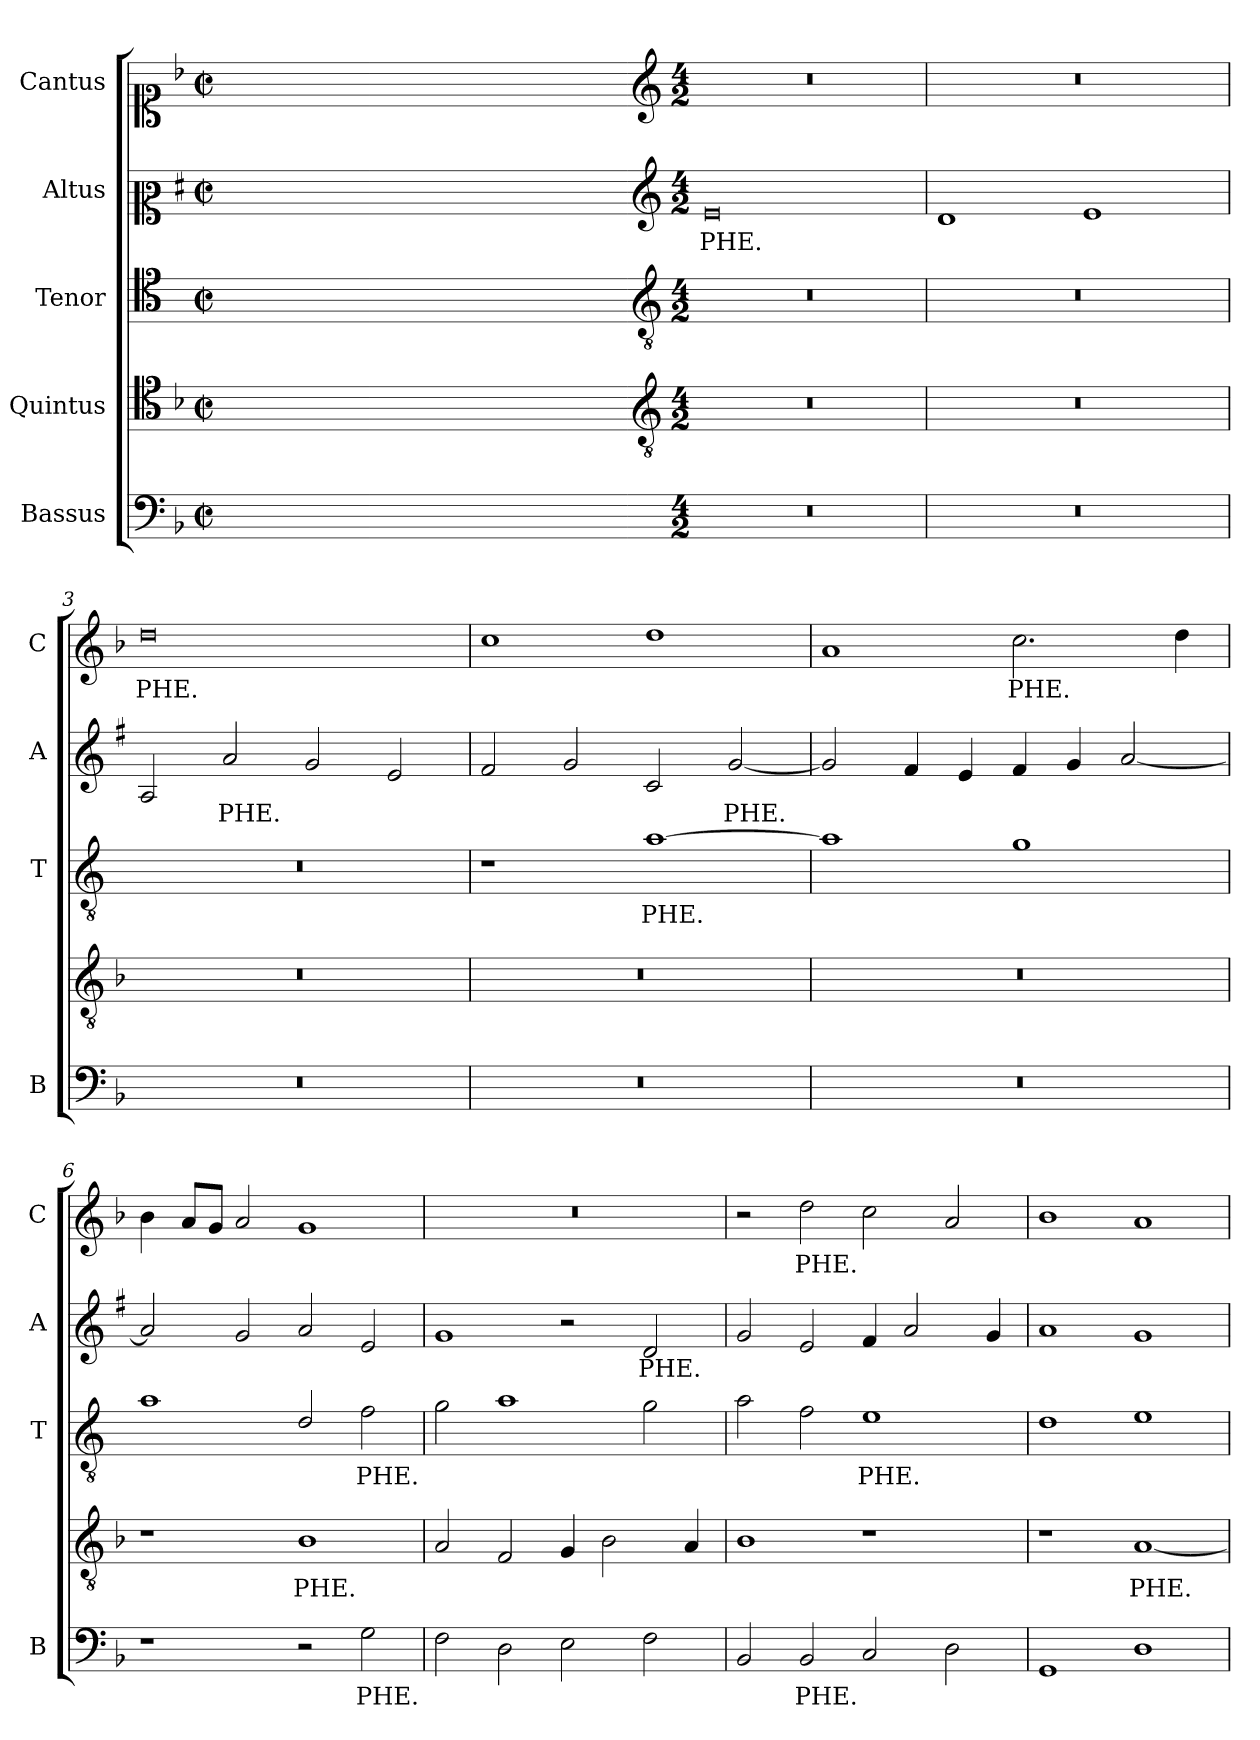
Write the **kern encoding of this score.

**kern	**text	**kern	**text	**kern	**text	**kern	**text	**kern	**text
*part5	*part5	*part4	*part4	*part3	*part3	*part2	*part2	*part1	*part1
*staff5	*staff5	*staff4	*staff4	*staff3	*staff3	*staff2	*staff2	*staff1	*staff1
*I"Bassus	*	*I"Quintus	*	*I"Tenor	*	*I"Altus	*	*I"Cantus	*
*I'B	*	*	*	*I'T	*	*I'A	*	*I'C	*
*clefF4	*	*clefC4	*	*clefC4	*	*clefC2	*	*clefC1	*
*	*	*	*	*ITrd4c7	*	*ITrd1c2	*	*	*
*k[b-]	*	*k[b-]	*	*k[b-]	*	*k[b-]	*	*k[b-]	*
*F:	*	*F:	*	*F:	*	*F:	*	*F:	*
*M2/2	*	*M2/2	*	*M2/2	*	*M2/2	*	*M2/2	*
*met(c|)	*	*met(c|)	*	*met(c|)	*	*met(c|)	*	*met(c|)	*
=	=	=	=	=	=	=	=	=	=
1ryy	.	1ryy	.	1ryy	.	1ryy	.	1ryy	.
=1X-	=1X-	=1X-	=1X-	=1X-	=1X-	=1X-	=1X-	=1X-	=1X-
4ryy	.	4ryy	.	4ryy	.	4ryy	.	4ryy	.
4ryy	.	4ryy	.	4ryy	.	4ryy	.	4ryy	.
4ryy	.	4ryy	.	4ryy	.	4ryy	.	4ryy	.
4ryy	.	4ryy	.	4ryy	.	4ryy	.	4ryy	.
=1-	=1-	=1-	=1-	=1-	=1-	=1-	=1-	=1-	=1-
*	*	*clefGv2	*	*clefGv2	*	*clefG2	*	*clefG2	*
*M4/2	*	*M4/2	*	*M4/2	*	*M4/2	*	*M4/2	*
!	!	!	!	!	!	!	!LO:LY:b	!	!
0r	.	0r	.	0r	.	0d	PHE.	0r	.
=2	=2	=2	=2	=2	=2	=2	=2	=2	=2
0r	.	0r	.	0r	.	1c	.	0r	.
.	.	.	.	.	.	1d	.	.	.
=3	=3	=3	=3	=3	=3	=3	=3	=3	=3
!	!	!	!	!	!	!	!	!	!LO:LY:b
0r	.	0r	.	0r	.	2G/	.	0dd	PHE.
!	!	!	!	!	!	!	!LO:LY:b	!	!
.	.	.	.	.	.	2g/	PHE.	.	.
.	.	.	.	.	.	2f/	.	.	.
.	.	.	.	.	.	2d/	.	.	.
=4	=4	=4	=4	=4	=4	=4	=4	=4	=4
0r	.	0r	.	1r	.	2e/	.	1cc	.
.	.	.	.	.	.	2f/	.	.	.
!	!	!	!	!	!LO:LY:b	!	!	!	!
.	.	.	.	[1d	PHE.	2B-/	.	1dd	.
!	!	!	!	!	!	!	!LO:LY:b	!	!
.	.	.	.	.	.	[2f/	PHE.	.	.
=5	=5	=5	=5	=5	=5	=5	=5	=5	=5
0r	.	0r	.	1d]	.	2f/]	.	1a	.
.	.	.	.	.	.	4e/	.	.	.
.	.	.	.	.	.	4d/	.	.	.
!	!	!	!	!	!	!	!	!	!LO:LY:b
.	.	.	.	1c	.	4e/	.	2.cc\	PHE.
.	.	.	.	.	.	4f/	.	.	.
.	.	.	.	.	.	[2g/	.	.	.
.	.	.	.	.	.	.	.	4dd\	.
=6	=6	=6	=6	=6	=6	=6	=6	=6	=6
1r	.	1r	.	1d	.	2g/]	.	4b-\	.
.	.	.	.	.	.	.	.	8a/L	.
.	.	.	.	.	.	.	.	8g/J	.
.	.	.	.	.	.	2f/	.	2a/	.
!	!	!	!LO:LY:b	!	!	!	!	!	!
2r	.	1B-	PHE.	2G/	.	2g/	.	1g	.
!	!LO:LY:b	!	!	!	!LO:LY:b	!	!	!	!
2G\	PHE.	.	.	2B-\	PHE.	2d/	.	.	.
!!LO:LB:g=z
=7	=7	=7	=7	=7	=7	=7	=7	=7	=7
2F\	.	2A/	.	2c\	.	1f	.	0r	.
2D\	.	2F/	.	1d	.	.	.	.	.
2E\	.	4G/	.	.	.	2r	.	.	.
.	.	2B-\	.	.	.	.	.	.	.
!	!	!	!	!	!	!	!LO:LY:b	!	!
2F\	.	.	.	2c\	.	2c/	PHE.	.	.
.	.	4A/	.	.	.	.	.	.	.
=8	=8	=8	=8	=8	=8	=8	=8	=8	=8
2BB-/	.	1B-	.	2d\	.	2f/	.	2r	.
!	!LO:LY:b	!	!	!	!	!	!	!	!LO:LY:b
2BB-/	PHE.	.	.	2B-\	.	2d/	.	2dd\	PHE.
!	!	!	!	!	!LO:LY:b	!	!	!	!
2C/	.	1r	.	1A	PHE.	4e/	.	2cc\	.
.	.	.	.	.	.	2g/	.	.	.
2D\	.	.	.	.	.	.	.	2a/	.
.	.	.	.	.	.	4f/	.	.	.
=9	=9	=9	=9	=9	=9	=9	=9	=9	=9
1GG	.	1r	.	1G	.	1g	.	1b-	.
!	!	!	!LO:LY:b	!	!	!	!	!	!
1D	.	[1A	PHE.	1A	.	1f	.	1a	.
=	=	=	=	=	=	=	=	=	=
*-	*-	*-	*-	*-	*-	*-	*-	*-	*-
